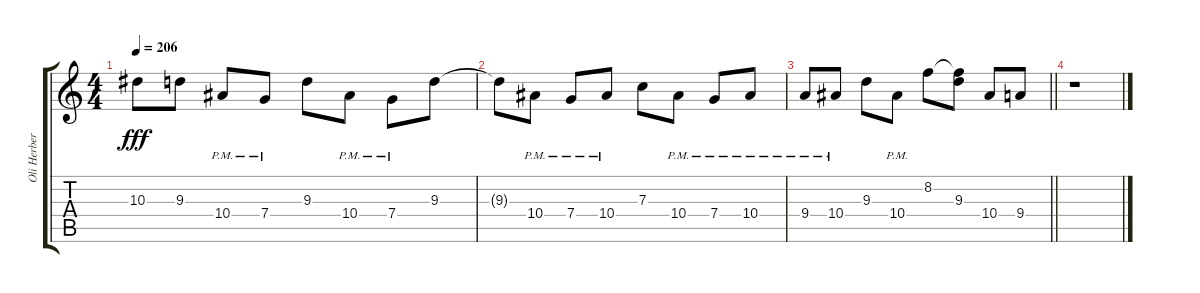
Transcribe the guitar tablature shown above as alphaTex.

\track ("Oli Herbert" "Oli Herber") {instrument overdrivenguitar}
\staff {score tabs}
\tuning (D4 A3 F3 C3 G2 D2) {hide}
\ts (4 4)
\tempo 206
\clef g2
\ks c
10.3.8{dy fff} 9.3.8 10.4{pm}.8 7.4{pm}.8 9.3.8 10.4{pm}.8 7.4{pm}.8 9.3.8 |
9.3{t}.8 10.4{pm}.8 7.4{pm}.8 10.4{pm}.8 7.3.8 10.4{pm}.8 7.4{pm}.8 10.4{pm}.8 |
\barLineRight lightlight
9.4{pm}.8 10.4{pm}.8 9.3.8 10.4{pm}.8 8.2.8 (8.2{t} 9.3).8 10.4.8 9.4.8 |
r.1
